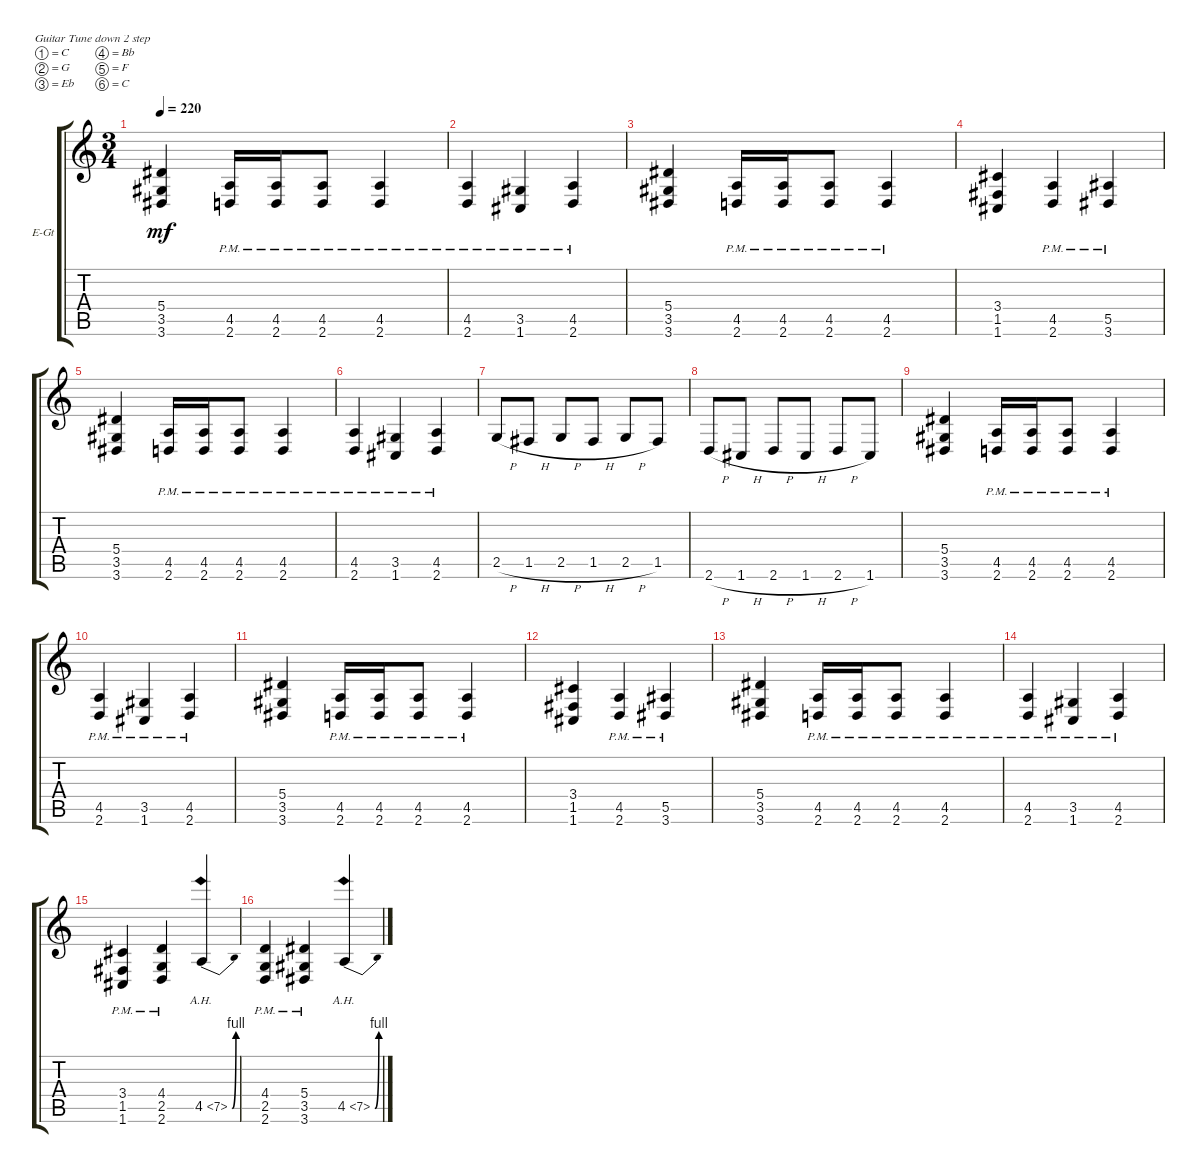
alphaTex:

\defaultSystemsLayout 4
\bracketExtendMode groupsimilarinstruments
\firstSystemTrackNameOrientation horizontal
\otherSystemsTrackNameOrientation horizontal
\track ("Eschbach Rhythm" "E-Gt") {instrument overdrivenguitar}
\staff {score tabs}
\tuning (C4 G3 Eb3 Bb2 F2 C2)
\ts (3 4)
\tempo 220
\clef g2
\ks c
(5.4 3.5 3.6).4{dy mf} (2.6{pm} 4.5{pm}).16 (2.6{pm} 4.5{pm}).16 (2.6{pm} 4.5{pm}).8 (2.6{pm} 4.5{pm}).4 |
(4.5{pm} 2.6{pm}).4 (3.5{pm} 1.6{pm}).4 (2.6{pm} 4.5{pm}).4 |
(5.4 3.5 3.6).4 (4.5{pm} 2.6{pm}).16 (4.5{pm} 2.6{pm}).16 (4.5{pm} 2.6{pm}).8 (2.6{pm} 4.5{pm}).4 |
(1.5 3.4 1.6).4 (2.6{pm} 4.5{pm}).4 (3.6{pm} 5.5{pm}).4 |
(5.4 3.5 3.6).4 (2.6{pm} 4.5{pm}).16 (2.6{pm} 4.5{pm}).16 (2.6{pm} 4.5{pm}).8 (2.6{pm} 4.5{pm}).4 |
(4.5{pm} 2.6{pm}).4 (3.5{pm} 1.6{pm}).4 (2.6{pm} 4.5{pm}).4 |
2.5{h}.8 1.5{h}.8 2.5{h}.8 1.5{h}.8 2.5{h}.8 1.5.8 |
2.6{h}.8 1.6{h}.8 2.6{h}.8 1.6{h}.8 2.6{h}.8 1.6.8 |
(5.4 3.5 3.6).4 (2.6{pm} 4.5{pm}).16 (2.6{pm} 4.5{pm}).16 (2.6{pm} 4.5{pm}).8 (2.6{pm} 4.5{pm}).4 |
(4.5{pm} 2.6{pm}).4 (3.5{pm} 1.6{pm}).4 (2.6{pm} 4.5{pm}).4 |
(5.4 3.5 3.6).4 (4.5{pm} 2.6{pm}).16 (4.5{pm} 2.6{pm}).16 (4.5{pm} 2.6{pm}).8 (2.6{pm} 4.5{pm}).4 |
(1.5 3.4 1.6).4 (2.6{pm} 4.5{pm}).4 (3.6{pm} 5.5{pm}).4 |
(5.4 3.5 3.6).4 (2.6{pm} 4.5{pm}).16 (2.6{pm} 4.5{pm}).16 (2.6{pm} 4.5{pm}).8 (2.6{pm} 4.5{pm}).4 |
(4.5{pm} 2.6{pm}).4 (3.5{pm} 1.6{pm}).4 (2.6{pm} 4.5{pm}).4 |
(1.5{pm} 3.4{pm} 1.6{pm}).4 (2.6{pm} 2.5{pm} 4.4{pm}).4 4.5{be (bend 0 0 15 4) ah 3}.4 |
(2.5{pm} 2.6{pm} 4.4{pm}).4 (3.6{pm} 3.5{pm} 5.4{pm}).4 4.5{be (bend 0 0 15 4) ah 3}.4
